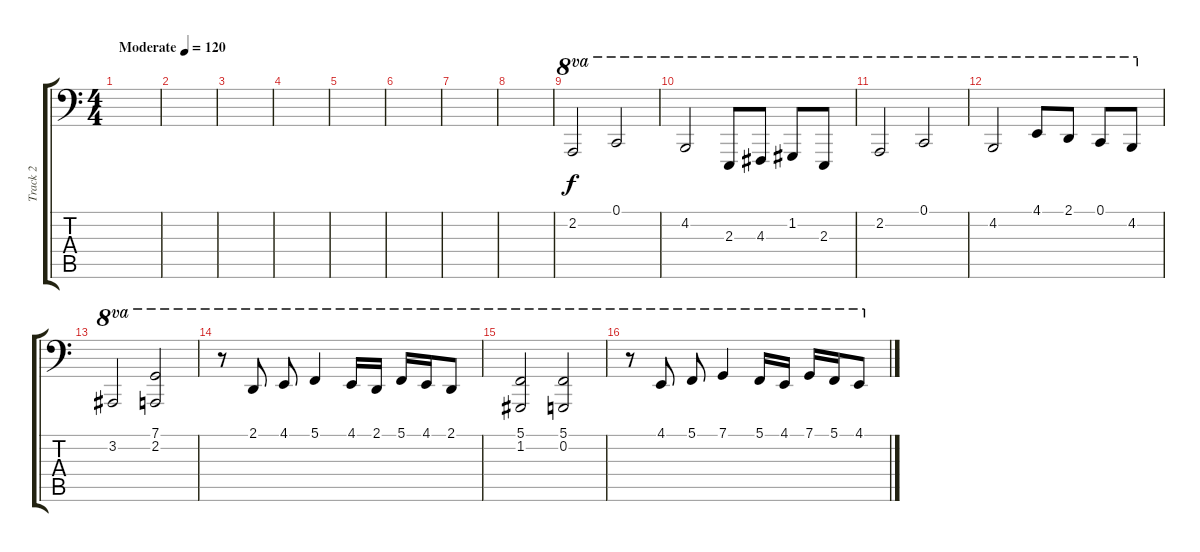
\track ("Track 2" "Track 2") {instrument cello}
\staff {score tabs}
\tuning (C3 G2 D2 A1 E1 B0) {hide}
\ts (4 4)
\tempo (120 "Moderate")
\clef f4
\ks c
|
|
|
|
|
|
|
|
2.2.2{ot 8va} 0.1.2{ot 8va} |
4.2.2{ot 8va} 2.3.8{ot 8va} 4.3.8{ot 8va} 1.2.8{ot 8va} 2.3.8{ot 8va} |
2.2.2{ot 8va} 0.1.2{ot 8va} |
4.2.2{ot 8va} 4.1.8{ot 8va} 2.1.8{ot 8va} 0.1.8{ot 8va} 4.2.8{ot 8va} |
3.2.2{ot 8va} (7.1 2.2).2{ot 8va} |
r.8{ot 8va} 2.1.8{ot 8va} 4.1.8{ot 8va} 5.1.4{ot 8va} 4.1.16{ot 8va} 2.1.16{ot 8va} 5.1.16{ot 8va} 4.1.16{ot 8va} 2.1.8{ot 8va} |
(5.1 1.2).2{ot 8va} (5.1 0.2).2{ot 8va} |
r.8{ot 8va} 4.1.8{ot 8va} 5.1.8{ot 8va} 7.1.4{ot 8va} 5.1.16{ot 8va} 4.1.16{ot 8va} 7.1.16{ot 8va} 5.1.16{ot 8va} 4.1.8{ot 8va}
